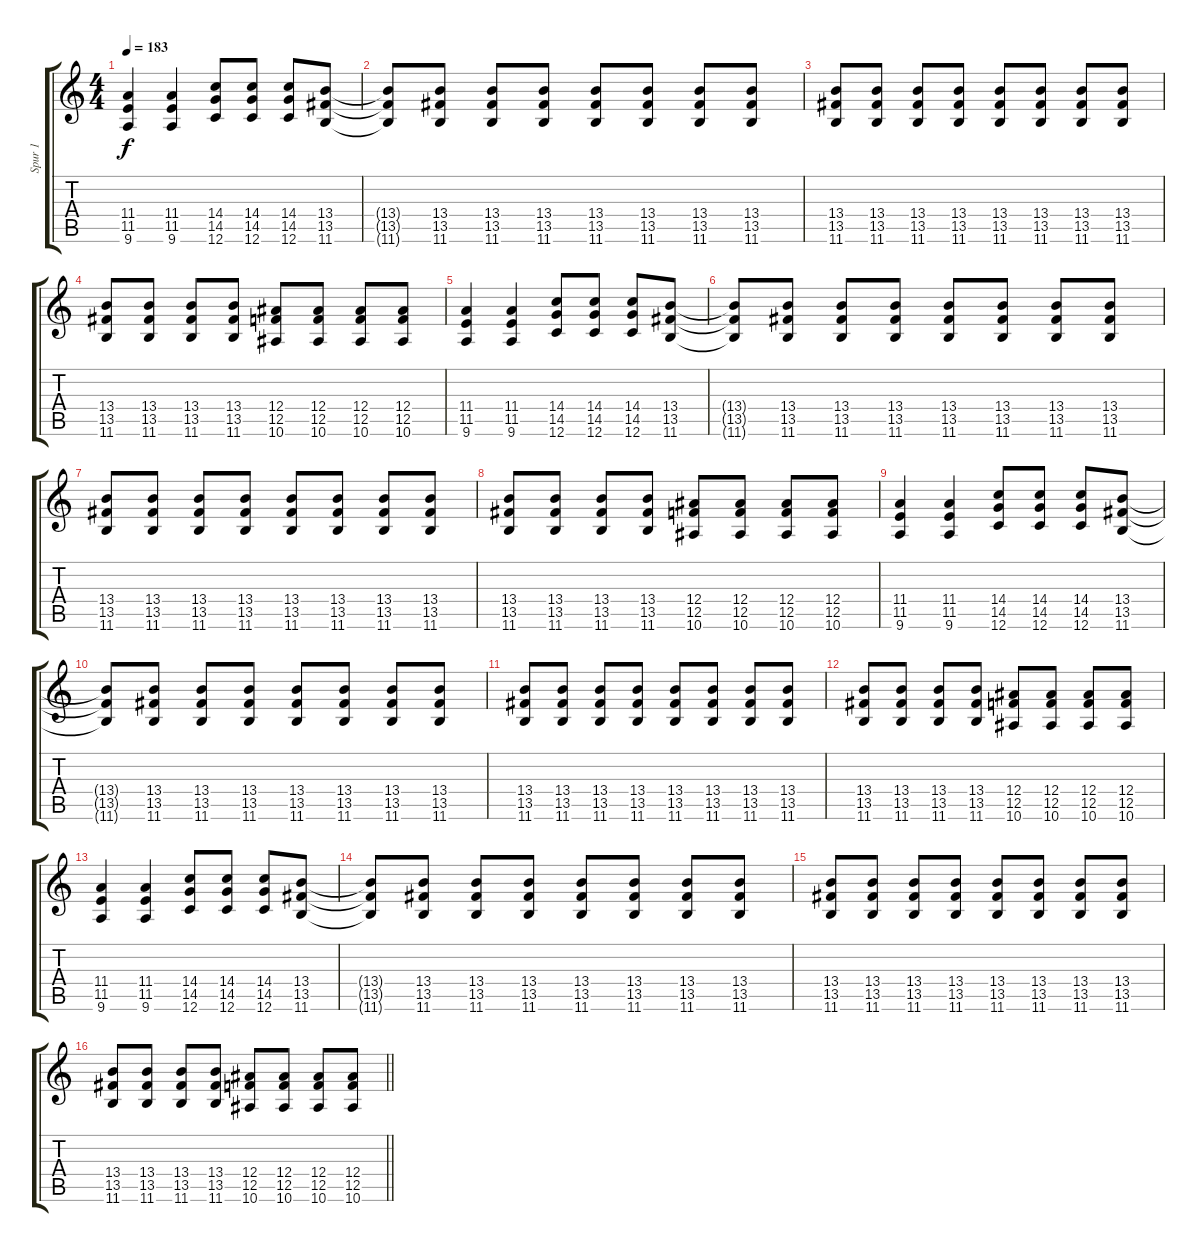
\track ("Spur 1" "Spur 1") {instrument distortionguitar}
\staff {score tabs}
\tuning (C4 G3 Eb3 Bb2 F2 C2) {hide}
\ts (4 4)
\tempo 183
\clef g2
\ks c
(11.4 11.5 9.6).4{dy f} (11.4 11.5 9.6).4 (14.4 14.5 12.6).8 (14.4 14.5 12.6).8 (14.4 14.5 12.6).8 (13.4 13.5 11.6).8 |
(13.4{t} 13.5{t} 11.6{t}).8 (13.4 13.5 11.6).8 (13.4 13.5 11.6).8 (13.4 13.5 11.6).8 (13.4 13.5 11.6).8 (13.4 13.5 11.6).8 (13.4 13.5 11.6).8 (13.4 13.5 11.6).8 |
(13.4 13.5 11.6).8 (13.4 13.5 11.6).8 (13.4 13.5 11.6).8 (13.4 13.5 11.6).8 (13.4 13.5 11.6).8 (13.4 13.5 11.6).8 (13.4 13.5 11.6).8 (13.4 13.5 11.6).8 |
(13.4 13.5 11.6).8 (13.4 13.5 11.6).8 (13.4 13.5 11.6).8 (13.4 13.5 11.6).8 (12.4 12.5 10.6).8 (12.4 12.5 10.6).8 (12.4 12.5 10.6).8 (12.4 12.5 10.6).8 |
(11.4 11.5 9.6).4 (11.4 11.5 9.6).4 (14.4 14.5 12.6).8 (14.4 14.5 12.6).8 (14.4 14.5 12.6).8 (13.4 13.5 11.6).8 |
(13.4{t} 13.5{t} 11.6{t}).8 (13.4 13.5 11.6).8 (13.4 13.5 11.6).8 (13.4 13.5 11.6).8 (13.4 13.5 11.6).8 (13.4 13.5 11.6).8 (13.4 13.5 11.6).8 (13.4 13.5 11.6).8 |
(13.4 13.5 11.6).8 (13.4 13.5 11.6).8 (13.4 13.5 11.6).8 (13.4 13.5 11.6).8 (13.4 13.5 11.6).8 (13.4 13.5 11.6).8 (13.4 13.5 11.6).8 (13.4 13.5 11.6).8 |
(13.4 13.5 11.6).8 (13.4 13.5 11.6).8 (13.4 13.5 11.6).8 (13.4 13.5 11.6).8 (12.4 12.5 10.6).8 (12.4 12.5 10.6).8 (12.4 12.5 10.6).8 (12.4 12.5 10.6).8 |
(11.4 11.5 9.6).4 (11.4 11.5 9.6).4 (14.4 14.5 12.6).8 (14.4 14.5 12.6).8 (14.4 14.5 12.6).8 (13.4 13.5 11.6).8 |
(13.4{t} 13.5{t} 11.6{t}).8 (13.4 13.5 11.6).8 (13.4 13.5 11.6).8 (13.4 13.5 11.6).8 (13.4 13.5 11.6).8 (13.4 13.5 11.6).8 (13.4 13.5 11.6).8 (13.4 13.5 11.6).8 |
(13.4 13.5 11.6).8 (13.4 13.5 11.6).8 (13.4 13.5 11.6).8 (13.4 13.5 11.6).8 (13.4 13.5 11.6).8 (13.4 13.5 11.6).8 (13.4 13.5 11.6).8 (13.4 13.5 11.6).8 |
(13.4 13.5 11.6).8 (13.4 13.5 11.6).8 (13.4 13.5 11.6).8 (13.4 13.5 11.6).8 (12.4 12.5 10.6).8 (12.4 12.5 10.6).8 (12.4 12.5 10.6).8 (12.4 12.5 10.6).8 |
(11.4 11.5 9.6).4 (11.4 11.5 9.6).4 (14.4 14.5 12.6).8 (14.4 14.5 12.6).8 (14.4 14.5 12.6).8 (13.4 13.5 11.6).8 |
(13.4{t} 13.5{t} 11.6{t}).8 (13.4 13.5 11.6).8 (13.4 13.5 11.6).8 (13.4 13.5 11.6).8 (13.4 13.5 11.6).8 (13.4 13.5 11.6).8 (13.4 13.5 11.6).8 (13.4 13.5 11.6).8 |
(13.4 13.5 11.6).8 (13.4 13.5 11.6).8 (13.4 13.5 11.6).8 (13.4 13.5 11.6).8 (13.4 13.5 11.6).8 (13.4 13.5 11.6).8 (13.4 13.5 11.6).8 (13.4 13.5 11.6).8 |
\barLineRight lightlight
(13.4 13.5 11.6).8 (13.4 13.5 11.6).8 (13.4 13.5 11.6).8 (13.4 13.5 11.6).8 (12.4 12.5 10.6).8 (12.4 12.5 10.6).8 (12.4 12.5 10.6).8 (12.4 12.5 10.6).8
